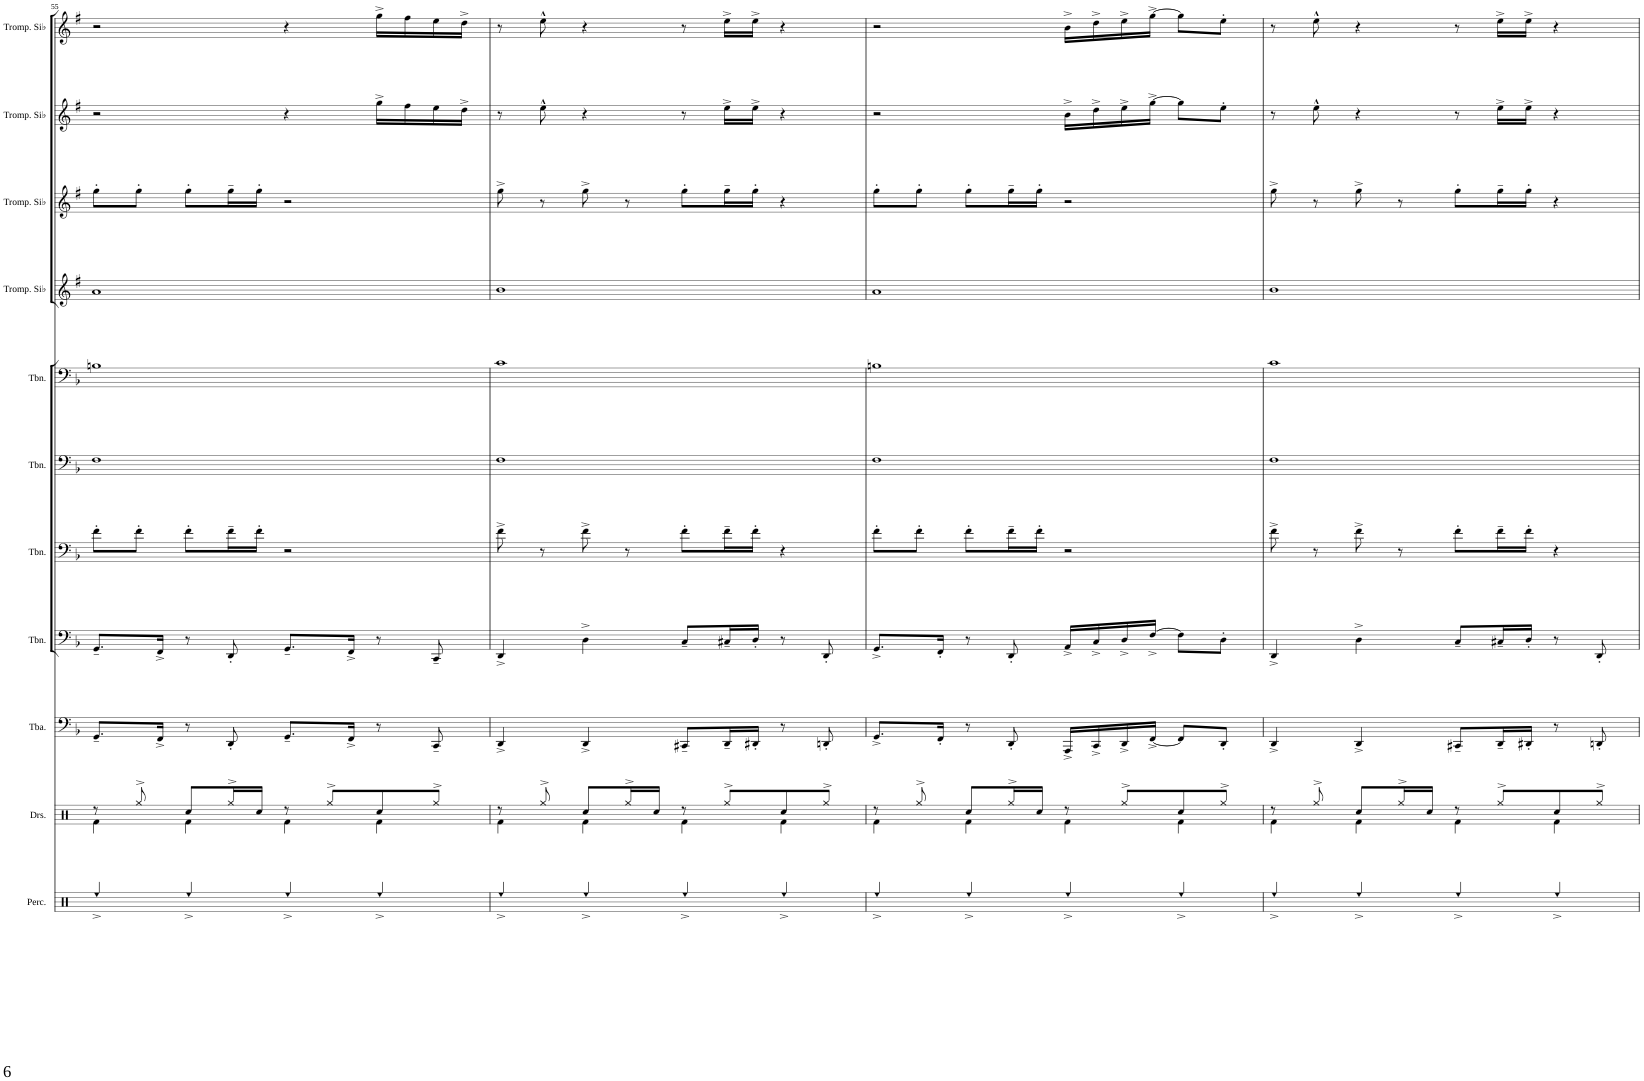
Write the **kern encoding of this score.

**kern	**kern	**kern	**kern	**kern	**kern	**kern	**kern	**kern	**kern	**kern
*part11	*part10	*part9	*part8	*part7	*part6	*part5	*part4	*part3	*part2	*part1
*staff11	*staff10	*staff9	*staff8	*staff7	*staff6	*staff5	*staff4	*staff3	*staff2	*staff1
*I"Percussion	*I"Drumset	*I"Tuba	*I"Trombone	*I"Trombone	*I"Trombone	*I"Trombone	*I"Trompette en Sib	*I"Trompette en Sib	*I"Trompette en Sib	*I"Trompette en Sib
*I'Perc.	*I'Drs.	*I'Tba.	*I'Tbn.	*I'Tbn.	*I'Tbn.	*I'Tbn.	*I'Tromp. Sib	*I'Tromp. Sib	*I'Tromp. Sib	*I'Tromp. Sib
!!LO:PB:g=z
*clefX	*clefX	*clefF4	*clefF4	*clefF4	*clefF4	*clefF4	*clefG2	*clefG2	*clefG2	*clefG2
*	*	*	*	*	*	*	*Trd1c2	*Trd1c2	*Trd1c2	*Trd1c2
*k[]	*k[]	*k[b-]	*k[b-]	*k[b-]	*k[b-]	*k[b-]	*k[f#]	*k[f#]	*k[f#]	*k[f#]
*M4/4	*M4/4	*M4/4	*M4/4	*M4/4	*M4/4	*M4/4	*M4/4	*M4/4	*M4/4	*M4/4
=55	=55	=55	=55	=55	=55	=55	=55	=55	=55	=55
*	*^	*	*	*	*	*	*	*	*	*
4Ree^/	8r	4Rf\	8.GG~/L	8.GG~/L	8f'\L	1F	1Bn	1a	8gg'\L	2r	2r
.	8Rgg^/	.	.	.	8f'\J	.	.	.	8gg'\J	.	.
.	.	.	16FF^/Jk	16FF^/Jk	.	.	.	.	.	.	.
4Ree^/	8Rcc/L	4Rf\	8r	8r	8f'\L	.	.	.	8gg'\L	.	.
.	16Rgg^/L	.	8DD'/	8DD'/	16f~\L	.	.	.	16gg~\L	.	.
.	16Rcc/JJ	.	.	.	16f'\JJ	.	.	.	16gg'\JJ	.	.
4Ree^/	8r	4Rf\	8.GG~/L	8.GG~/L	2r	.	.	.	2r	4r	4r
.	8Rgg^/L	.	.	.	.	.	.	.	.	.	.
.	.	.	16FF^/Jk	16FF^/Jk	.	.	.	.	.	.	.
4Ree^/	8Rcc/	4Rf\	8r	8r	.	.	.	.	.	16gg^\LL	16gg^\LL
.	.	.	.	.	.	.	.	.	.	16ff#\	16ff#\
.	8Rgg^/J	.	8CC~/	8CC~/	.	.	.	.	.	16ee\	16ee\
.	.	.	.	.	.	.	.	.	.	16dd^\JJ	16dd^\JJ
=56	=56	=56	=56	=56	=56	=56	=56	=56	=56	=56	=56
4Ree^/	8r	4Rf\	4DD^/	4DD^/	8f^\	1F	1c	1b	8gg^\	8r	8r
.	8Rgg^/	.	.	.	8r	.	.	.	8r	8ee^^\	8ee^^\
4Ree^/	8Rcc/L	4Rf\	4DD^/	4D^\	8f^\	.	.	.	8gg^\	4r	4r
.	16Rgg^/L	.	.	.	8r	.	.	.	8r	.	.
.	16Rcc/JJ	.	.	.	.	.	.	.	.	.	.
4Ree^/	8r	4Rf\	8CC#X~/L	8C~/L	8f'\L	.	.	.	8gg'\L	8r	8r
.	8Rgg^/L	.	16DD~/L	16C#X~/L	16f~\L	.	.	.	16gg~\L	16ee^\LL	16ee^\LL
.	.	.	16DD#X'/JJ	16D'/JJ	16f'\JJ	.	.	.	16gg'\JJ	16ee^\JJ	16ee^\JJ
4Ree^/	8Rcc/	4Rf\	8r	8r	4r	.	.	.	4r	4r	4r
.	8Rgg^/J	.	8DDn'/	8DD'/	.	.	.	.	.	.	.
=57	=57	=57	=57	=57	=57	=57	=57	=57	=57	=57	=57
4Ree^/	8r	4Rf\	8.GG^/L	8.GG^/L	8f'\L	1F	1Bn	1a	8gg'\L	2r	2r
.	8Rgg^/	.	.	.	8f'\J	.	.	.	8gg'\J	.	.
.	.	.	16FF'/Jk	16FF'/Jk	.	.	.	.	.	.	.
4Ree^/	8Rcc/L	4Rf\	8r	8r	8f'\L	.	.	.	8gg'\L	.	.
.	16Rgg^/L	.	8DD'/	8DD'/	16f~\L	.	.	.	16gg~\L	.	.
.	16Rcc/JJ	.	.	.	16f'\JJ	.	.	.	16gg'\JJ	.	.
4Ree^/	8r	4Rf\	16AAA^/LL	16AA^/LL	2r	.	.	.	2r	16b^\LL	16b^\LL
.	.	.	16CC^/	16C^/	.	.	.	.	.	16dd^\	16dd^\
.	8Rgg^/L	.	16DD^/	16D^/	.	.	.	.	.	16ee^\	16ee^\
.	.	.	[16FF^/JJ	[16F^/JJ	.	.	.	.	.	[16gg^\JJ	[16gg^\JJ
4Ree^/	8Rcc/	4Rf\	8FF/L]	8F\L]	.	.	.	.	.	8gg\L]	8gg\L]
.	8Rgg^/J	.	8DD'/J	8D'\J	.	.	.	.	.	8ee'\J	8ee'\J
=58	=58	=58	=58	=58	=58	=58	=58	=58	=58	=58	=58
4Ree^/	8r	4Rf\	4DD^/	4DD^/	8f^\	1F	1c	1b	8gg^\	8r	8r
.	8Rgg^/	.	.	.	8r	.	.	.	8r	8ee^^\	8ee^^\
4Ree^/	8Rcc/L	4Rf\	4DD^/	4D^\	8f^\	.	.	.	8gg^\	4r	4r
.	16Rgg^/L	.	.	.	8r	.	.	.	8r	.	.
.	16Rcc/JJ	.	.	.	.	.	.	.	.	.	.
4Ree^/	8r	4Rf\	8CC#X~/L	8C~/L	8f'\L	.	.	.	8gg'\L	8r	8r
.	8Rgg^/L	.	16DD~/L	16C#X~/L	16f~\L	.	.	.	16gg~\L	16ee^\LL	16ee^\LL
.	.	.	16DD#X'/JJ	16D'/JJ	16f'\JJ	.	.	.	16gg'\JJ	16ee^\JJ	16ee^\JJ
4Ree^/	8Rcc/	4Rf\	8r	8r	4r	.	.	.	4r	4r	4r
.	8Rgg^/J	.	8DDn'/	8DD'/	.	.	.	.	.	.	.
*	*v	*v	*	*	*	*	*	*	*	*	*
=	=	=	=	=	=	=	=	=	=	=
*-	*-	*-	*-	*-	*-	*-	*-	*-	*-	*-
